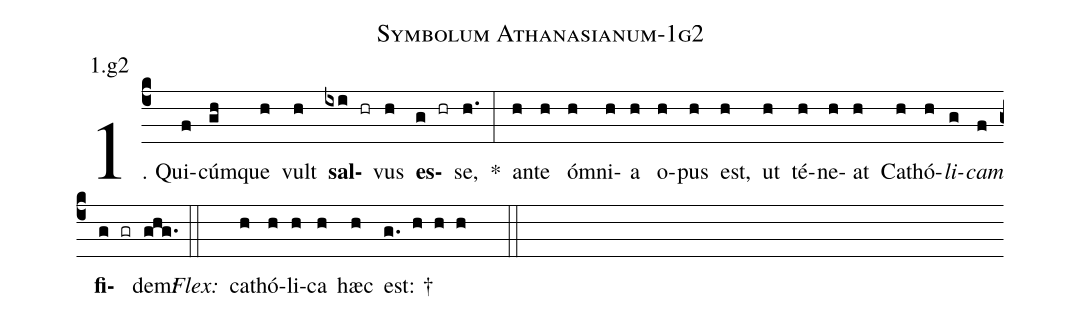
name: Symbolum Athanasianum-1g2;
annotation: 1.g2;
%%
(c4)1. Qui(f)cúm(gh)que(h) vult(h) <b>sal</b>(ixi hr)vus(h) <b>es</b>(g hr)se,(h.) *(:) an(h)te(h) óm(h)ni(h)a(h) o(h)pus(h) est,(h) ut(h) té(h)ne(h)at(h) Ca(h)thó(h)<i>li</i>(g)<i>cam</i>(f) <b>fi</b>(g gr)dem:(ghg.) (::)
<i>Flex:</i>()  ca(h)thó(h)li(h)ca(h) hæc(h) est: †(g. h h h  ::)
